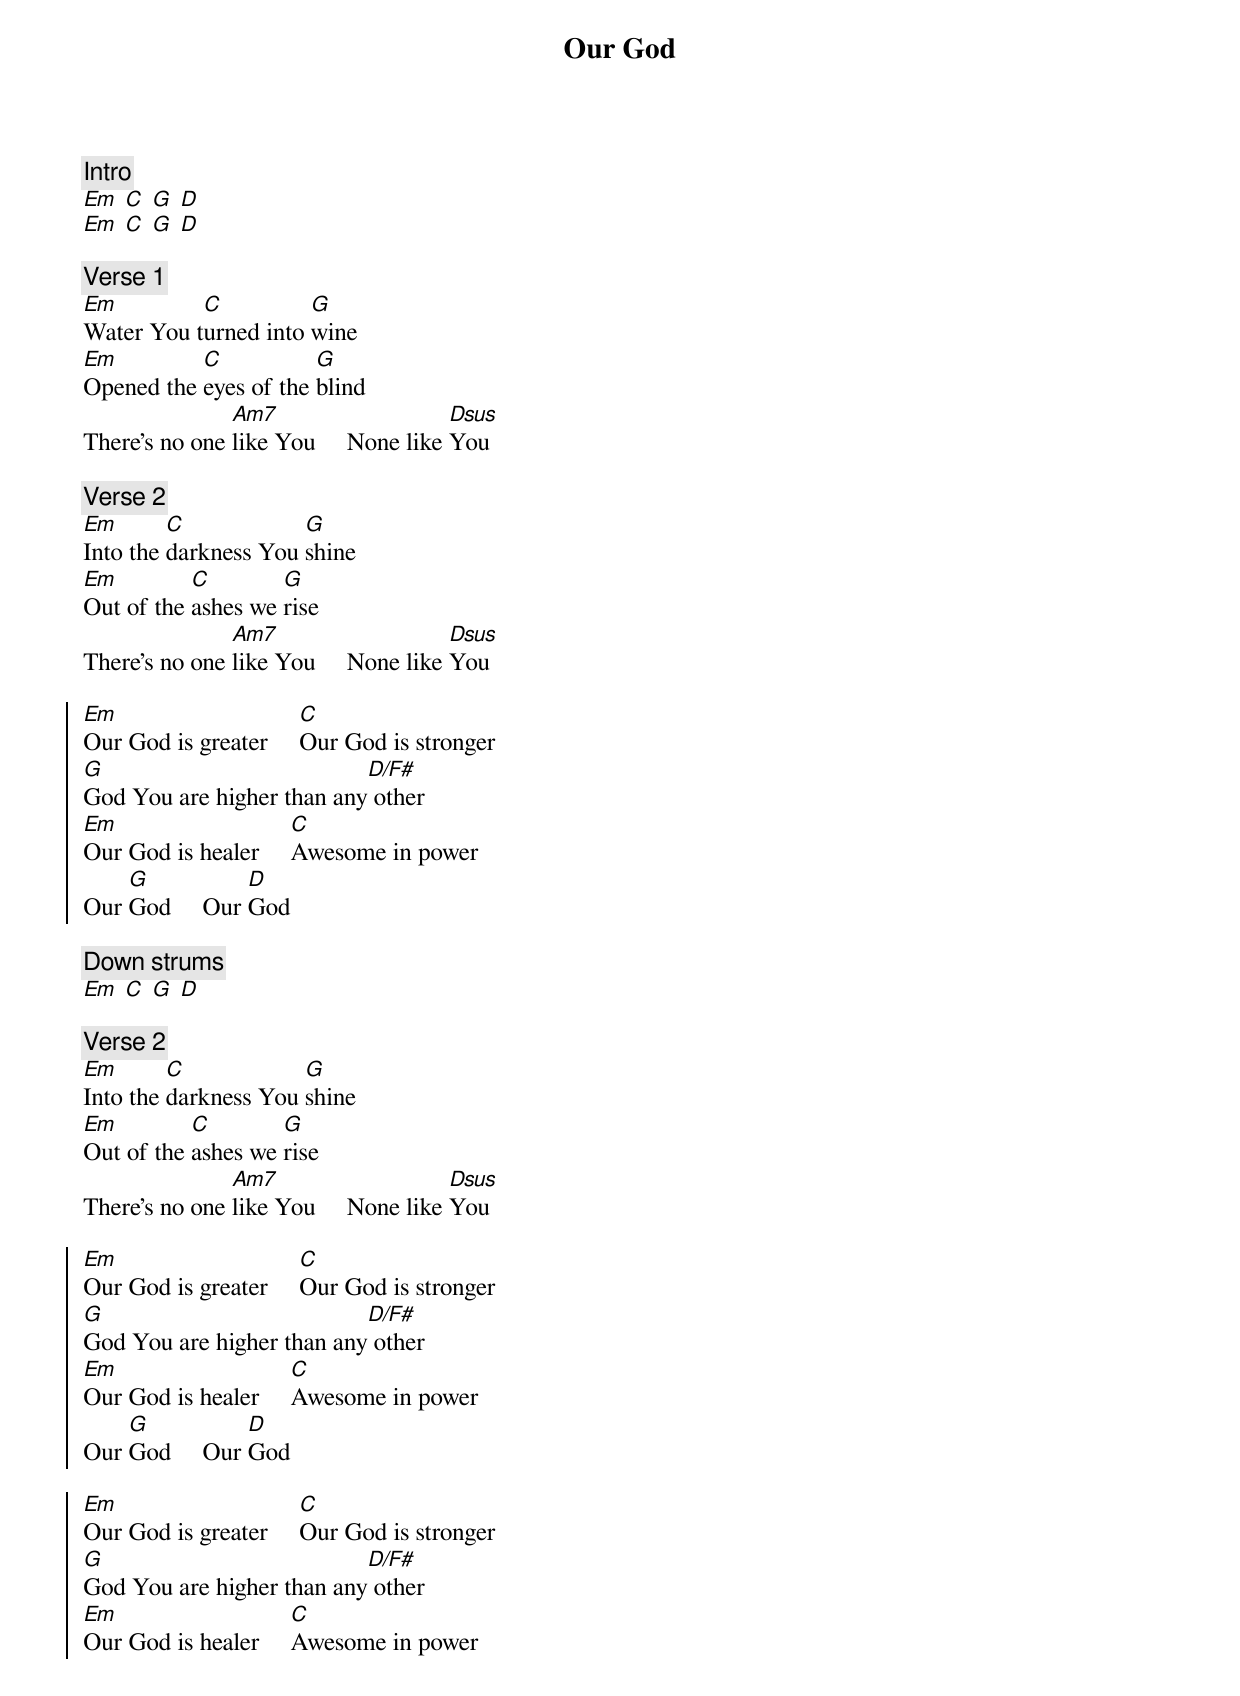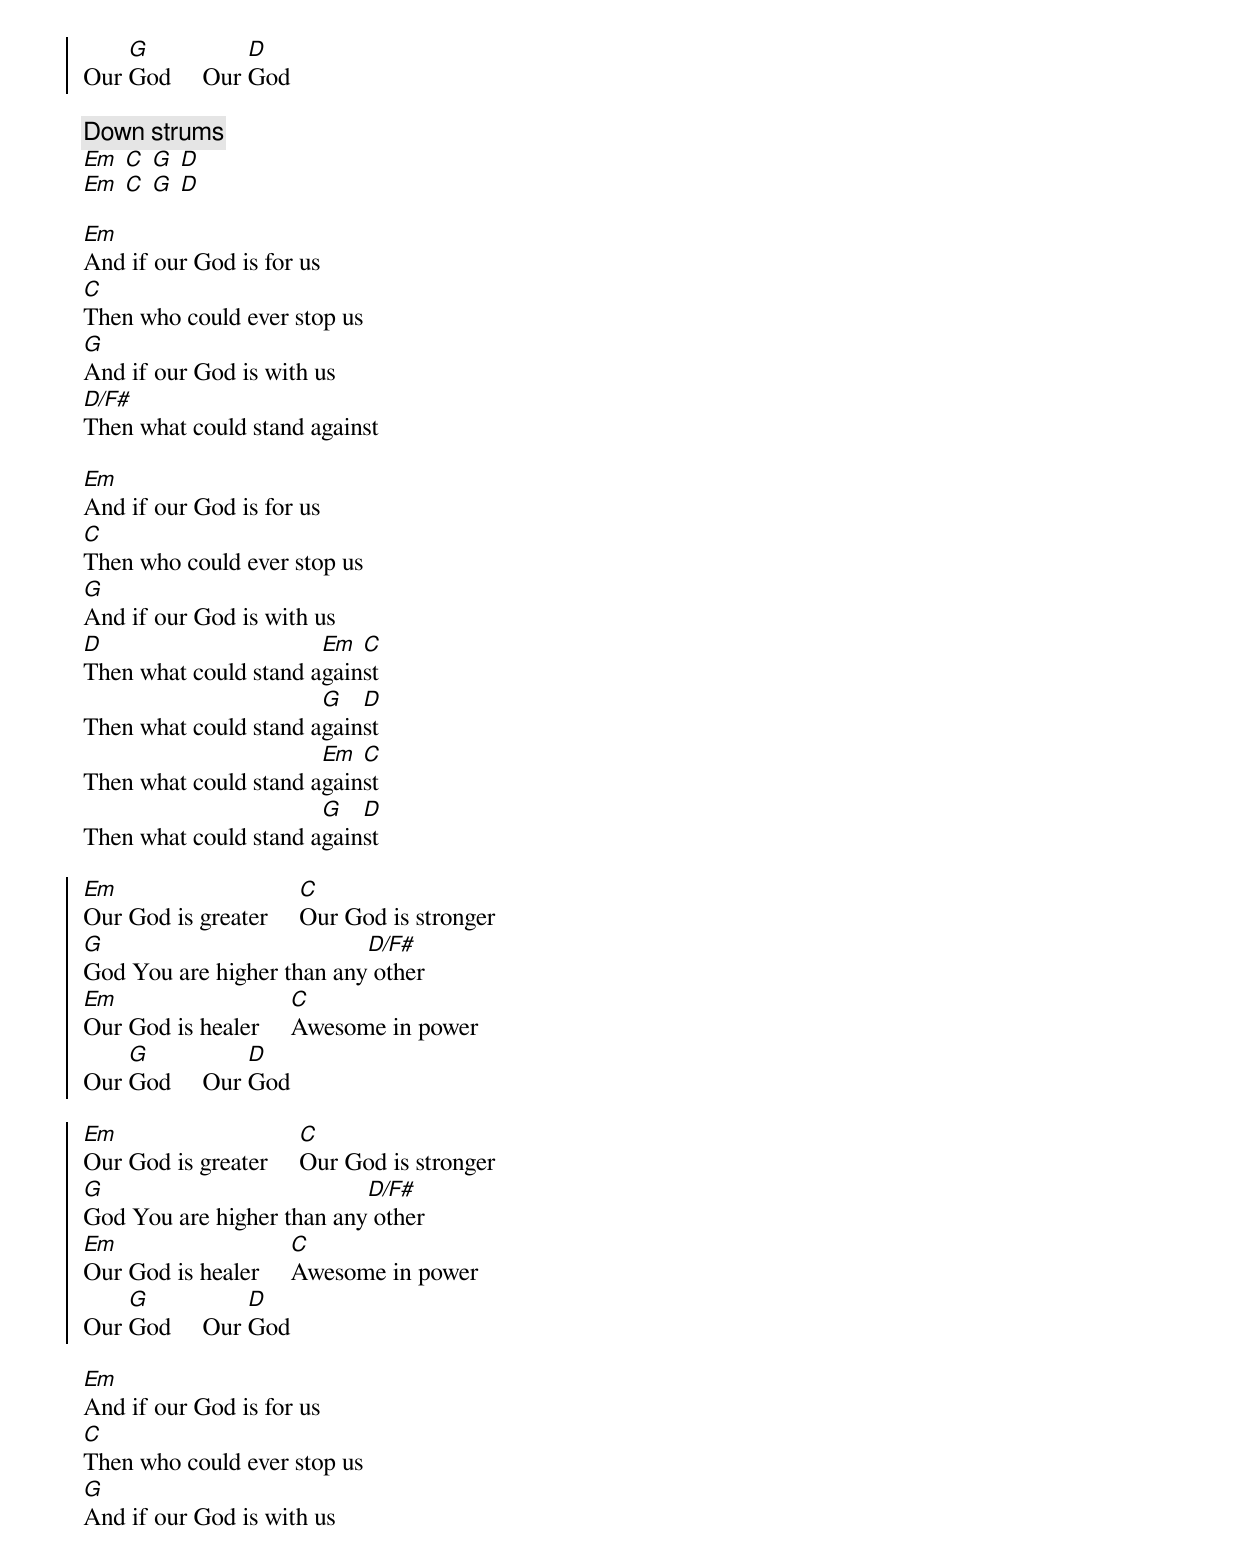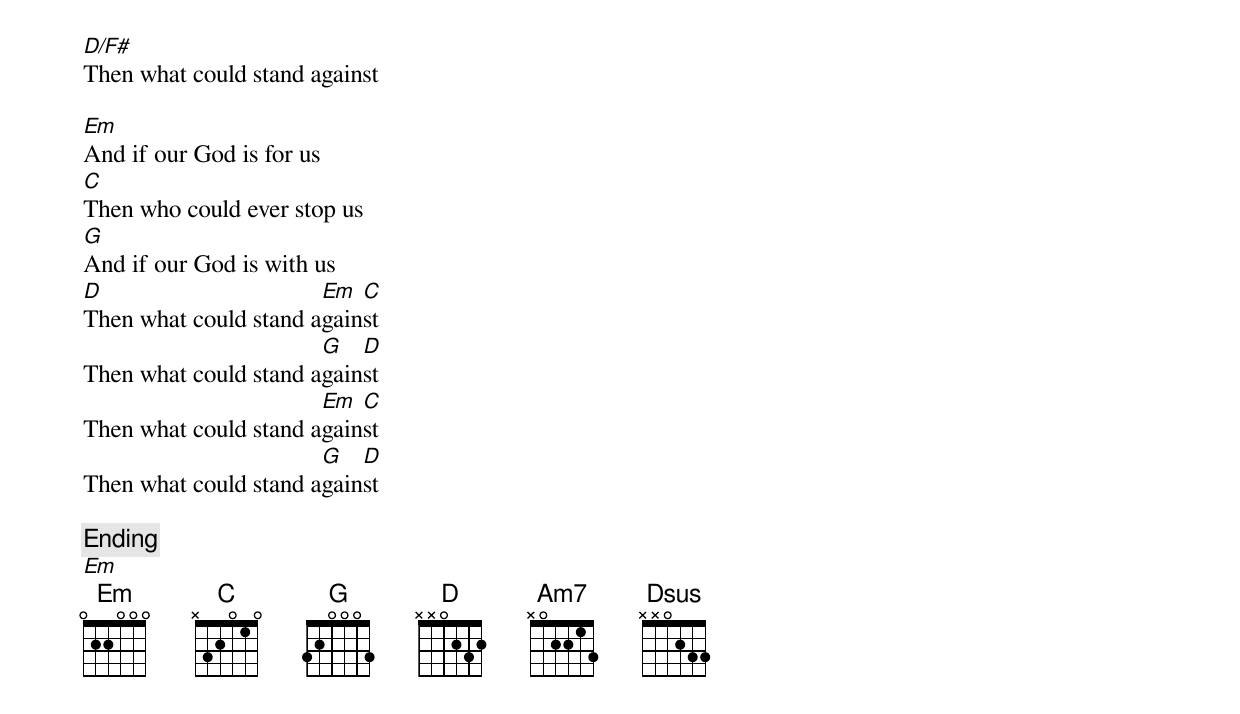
{title: Our God}
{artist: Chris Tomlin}
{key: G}
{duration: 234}
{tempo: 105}
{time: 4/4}
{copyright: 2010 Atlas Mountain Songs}

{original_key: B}
{c: Intro}
[Em] [C] [G] [D]
[Em] [C] [G] [D]

{c: Verse 1}
[Em]Water You t[C]urned into [G]wine
[Em]Opened the [C]eyes of the [G]blind
There's no one [Am7]like You     None like [Dsus]You

{c: Verse 2}
[Em]Into the [C]darkness You [G]shine
[Em]Out of the [C]ashes we [G]rise
There's no one [Am7]like You     None like [Dsus]You

{soc}
[Em]Our God is greater     [C]Our God is stronger
[G]God You are higher than any[D/F#] other
[Em]Our God is healer     [C]Awesome in power
Our [G]God     Our [D]God
{eoc}

{c: Down strums}
[Em] [C] [G] [D]

{c: Verse 2}
[Em]Into the [C]darkness You [G]shine
[Em]Out of the [C]ashes we [G]rise
There's no one [Am7]like You     None like [Dsus]You

{soc}
[Em]Our God is greater     [C]Our God is stronger
[G]God You are higher than any[D/F#] other
[Em]Our God is healer     [C]Awesome in power
Our [G]God     Our [D]God

[Em]Our God is greater     [C]Our God is stronger
[G]God You are higher than any[D/F#] other
[Em]Our God is healer     [C]Awesome in power
Our [G]God     Our [D]God
{eoc}

{c: Down strums}
[Em] [C] [G] [D]
[Em] [C] [G] [D]

{sob}
[Em]And if our God is for us
[C]Then who could ever stop us
[G]And if our God is with us
[D/F#]Then what could stand against

[Em]And if our God is for us
[C]Then who could ever stop us
[G]And if our God is with us
[D]Then what could stand a[Em]gain[C]st
Then what could stand a[G]gain[D]st
Then what could stand a[Em]gain[C]st
Then what could stand a[G]gain[D]st
{eob}

{soc}
[Em]Our God is greater     [C]Our God is stronger
[G]God You are higher than any[D/F#] other
[Em]Our God is healer     [C]Awesome in power
Our [G]God     Our [D]God

[Em]Our God is greater     [C]Our God is stronger
[G]God You are higher than any[D/F#] other
[Em]Our God is healer     [C]Awesome in power
Our [G]God     Our [D]God
{eoc}

{sob}
[Em]And if our God is for us
[C]Then who could ever stop us
[G]And if our God is with us
[D/F#]Then what could stand against

[Em]And if our God is for us
[C]Then who could ever stop us
[G]And if our God is with us
[D]Then what could stand a[Em]gain[C]st
Then what could stand a[G]gain[D]st
Then what could stand a[Em]gain[C]st
Then what could stand a[G]gain[D]st
{eob}

{c: Ending}
[Em]
